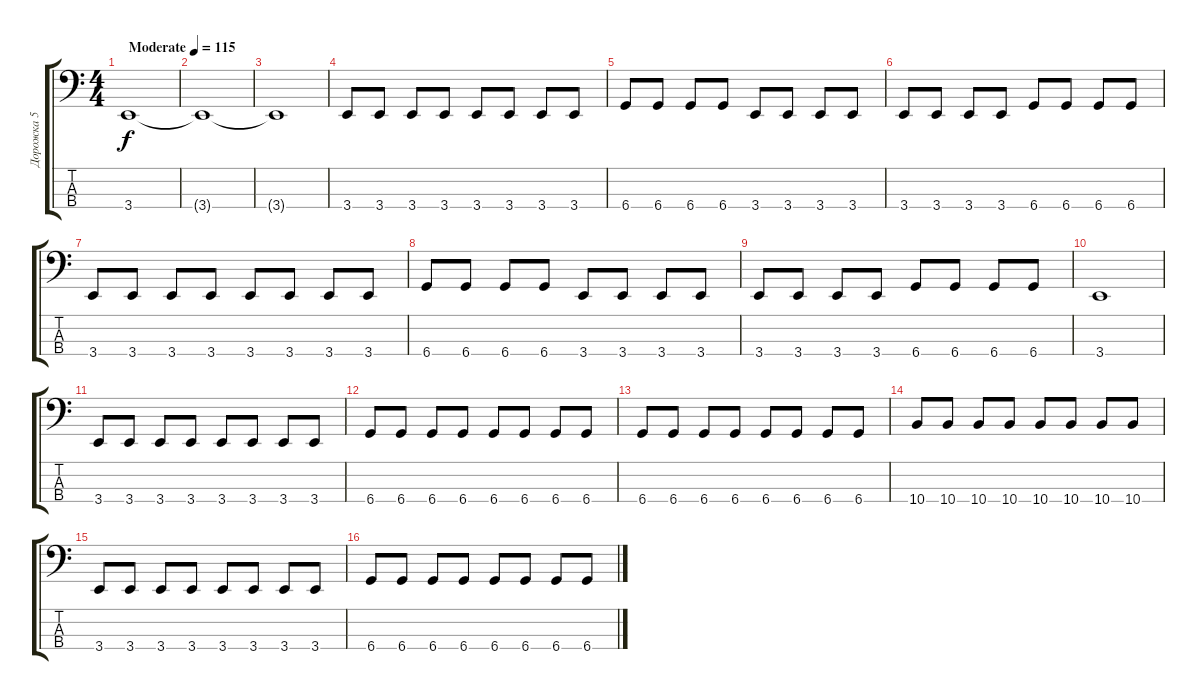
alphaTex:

\track ("Дорожка 5" "Дорожка 5") {instrument electricbassfinger}
\staff {score tabs}
\tuning (Gb2 Db2 Ab1 Db1) {hide}
\ts (4 4)
\tempo (115 "Moderate")
\clef f4
\ks c
3.4.1{dy f instrument electricbassfinger} |
3.4{t}.1 |
3.4{t}.1 |
3.4.8 3.4.8 3.4.8 3.4.8 3.4.8 3.4.8 3.4.8 3.4.8 |
6.4.8 6.4.8 6.4.8 6.4.8 3.4.8 3.4.8 3.4.8 3.4.8 |
3.4.8 3.4.8 3.4.8 3.4.8 6.4.8 6.4.8 6.4.8 6.4.8 |
3.4.8 3.4.8 3.4.8 3.4.8 3.4.8 3.4.8 3.4.8 3.4.8 |
6.4.8 6.4.8 6.4.8 6.4.8 3.4.8 3.4.8 3.4.8 3.4.8 |
3.4.8 3.4.8 3.4.8 3.4.8 6.4.8 6.4.8 6.4.8 6.4.8 |
3.4.1 |
3.4.8 3.4.8 3.4.8 3.4.8 3.4.8 3.4.8 3.4.8 3.4.8 |
6.4.8 6.4.8 6.4.8 6.4.8 6.4.8 6.4.8 6.4.8 6.4.8 |
6.4.8 6.4.8 6.4.8 6.4.8 6.4.8 6.4.8 6.4.8 6.4.8 |
10.4.8 10.4.8 10.4.8 10.4.8 10.4.8 10.4.8 10.4.8 10.4.8 |
3.4.8 3.4.8 3.4.8 3.4.8 3.4.8 3.4.8 3.4.8 3.4.8 |
6.4.8 6.4.8 6.4.8 6.4.8 6.4.8 6.4.8 6.4.8 6.4.8
